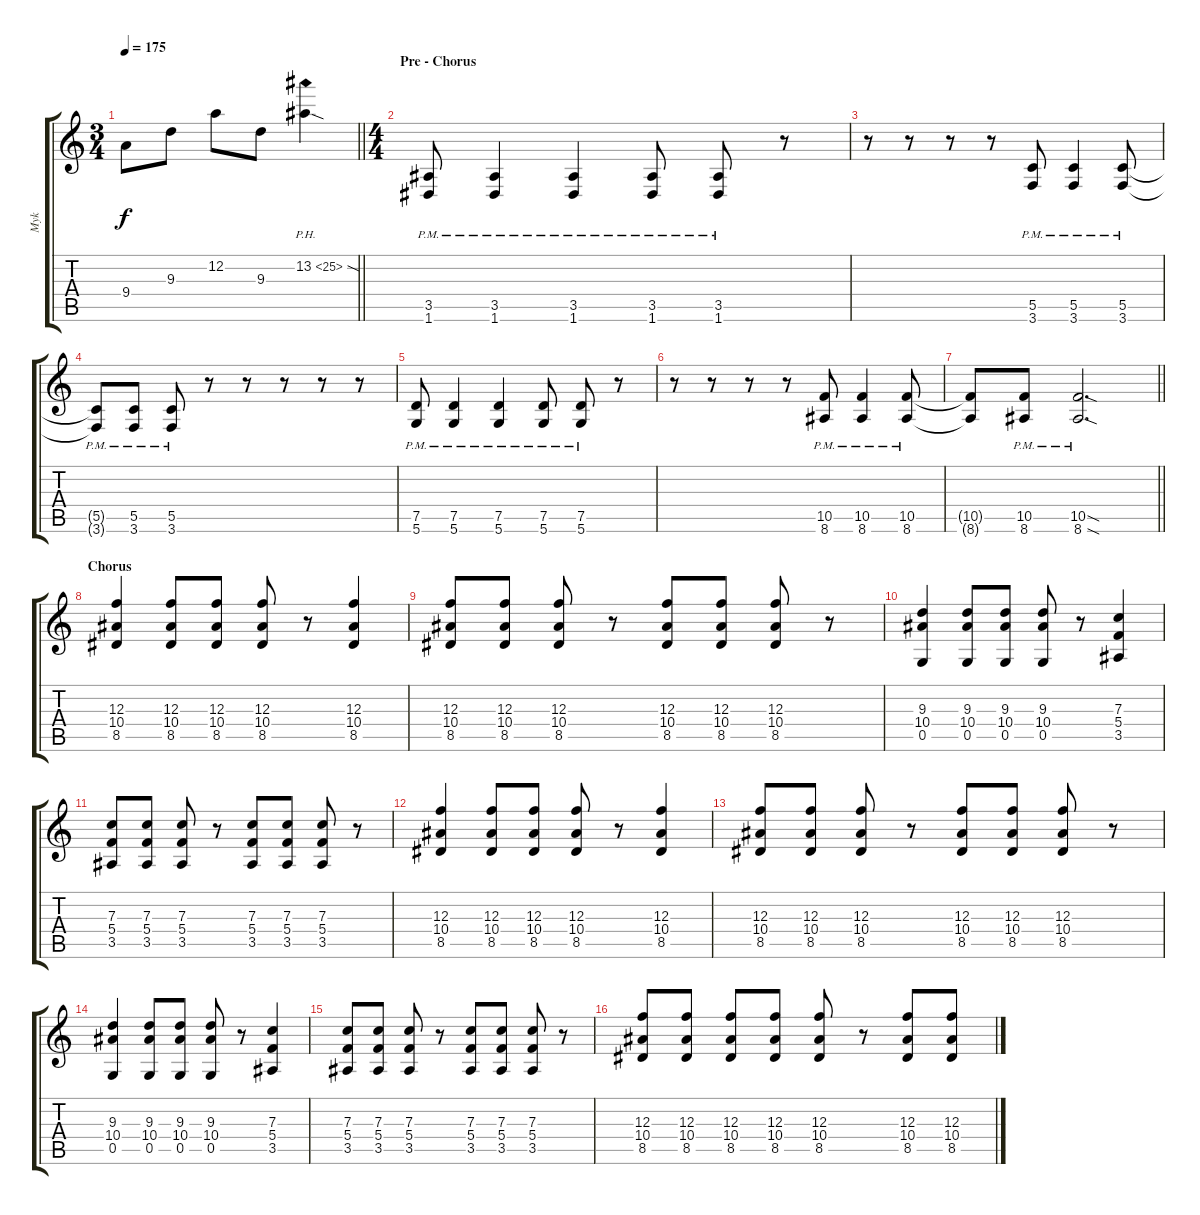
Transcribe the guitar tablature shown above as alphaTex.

\track ("Myk" "Myk") {instrument distortionguitar}
\staff {score tabs}
\tuning (D4 A3 F3 C3 G2 D2) {hide}
\ts (3 4)
\tempo 175
\clef g2
\barLineRight lightlight
\ks c
9.4.8{dy f} 9.3.8 12.2.8 9.3.8 13.2{ph 12 sod}.4 |
\ts (4 4)
\section ("" "Pre - Chorus")
(3.5{pm} 1.6{pm}).8 (3.5{pm} 1.6{pm}).4 (3.5{pm} 1.6{pm}).4 (3.5{pm} 1.6{pm}).8 (3.5{pm} 1.6{pm}).8 r.8 |
r.8 r.8 r.8 r.8 (5.5{pm} 3.6{pm}).8 (5.5{pm} 3.6{pm}).4 (5.5{pm} 3.6{pm}).8 |
(5.5{pm t} 3.6{pm t}).8 (5.5{pm} 3.6{pm}).8 (5.5{pm} 3.6{pm}).8 r.8 r.8 r.8 r.8 r.8 |
(7.5{pm} 5.6{pm}).8 (7.5{pm} 5.6{pm}).4 (7.5{pm} 5.6{pm}).4 (7.5{pm} 5.6{pm}).8 (7.5{pm} 5.6{pm}).8 r.8 |
r.8 r.8 r.8 r.8 (10.5{pm} 8.6{pm}).8 (10.5{pm} 8.6{pm}).4 (10.5{pm} 8.6{pm}).8 |
\barLineRight lightlight
(10.5{t} 8.6{t}).8 (10.5{pm} 8.6{pm}).8 (10.5{sod pm} 8.6{sod pm}).2{d} |
\section ("" "Chorus")
(12.3 10.4 8.5).4{volume 11 balance 8} (12.3 10.4 8.5).8 (12.3 10.4 8.5).8 (12.3 10.4 8.5).8 r.8 (12.3 10.4 8.5).4 |
(12.3 10.4 8.5).8 (12.3 10.4 8.5).8 (12.3 10.4 8.5).8 r.8 (12.3 10.4 8.5).8 (12.3 10.4 8.5).8 (12.3 10.4 8.5).8 r.8 |
(9.3 10.4 0.5).4 (9.3 10.4 0.5).8 (9.3 10.4 0.5).8 (9.3 10.4 0.5).8 r.8 (7.3 5.4 3.5).4 |
(7.3 5.4 3.5).8 (7.3 5.4 3.5).8 (7.3 5.4 3.5).8 r.8 (7.3 5.4 3.5).8 (7.3 5.4 3.5).8 (7.3 5.4 3.5).8 r.8 |
(12.3 10.4 8.5).4{volume 11} (12.3 10.4 8.5).8 (12.3 10.4 8.5).8 (12.3 10.4 8.5).8 r.8 (12.3 10.4 8.5).4 |
(12.3 10.4 8.5).8 (12.3 10.4 8.5).8 (12.3 10.4 8.5).8 r.8 (12.3 10.4 8.5).8 (12.3 10.4 8.5).8 (12.3 10.4 8.5).8 r.8 |
(9.3 10.4 0.5).4 (9.3 10.4 0.5).8 (9.3 10.4 0.5).8 (9.3 10.4 0.5).8 r.8 (7.3 5.4 3.5).4 |
(7.3 5.4 3.5).8 (7.3 5.4 3.5).8 (7.3 5.4 3.5).8 r.8 (7.3 5.4 3.5).8 (7.3 5.4 3.5).8 (7.3 5.4 3.5).8 r.8 |
(12.3 10.4 8.5).8 (12.3 10.4 8.5).8 (12.3 10.4 8.5).8 (12.3 10.4 8.5).8 (12.3 10.4 8.5).8 r.8 (12.3 10.4 8.5).8 (12.3 10.4 8.5).8
